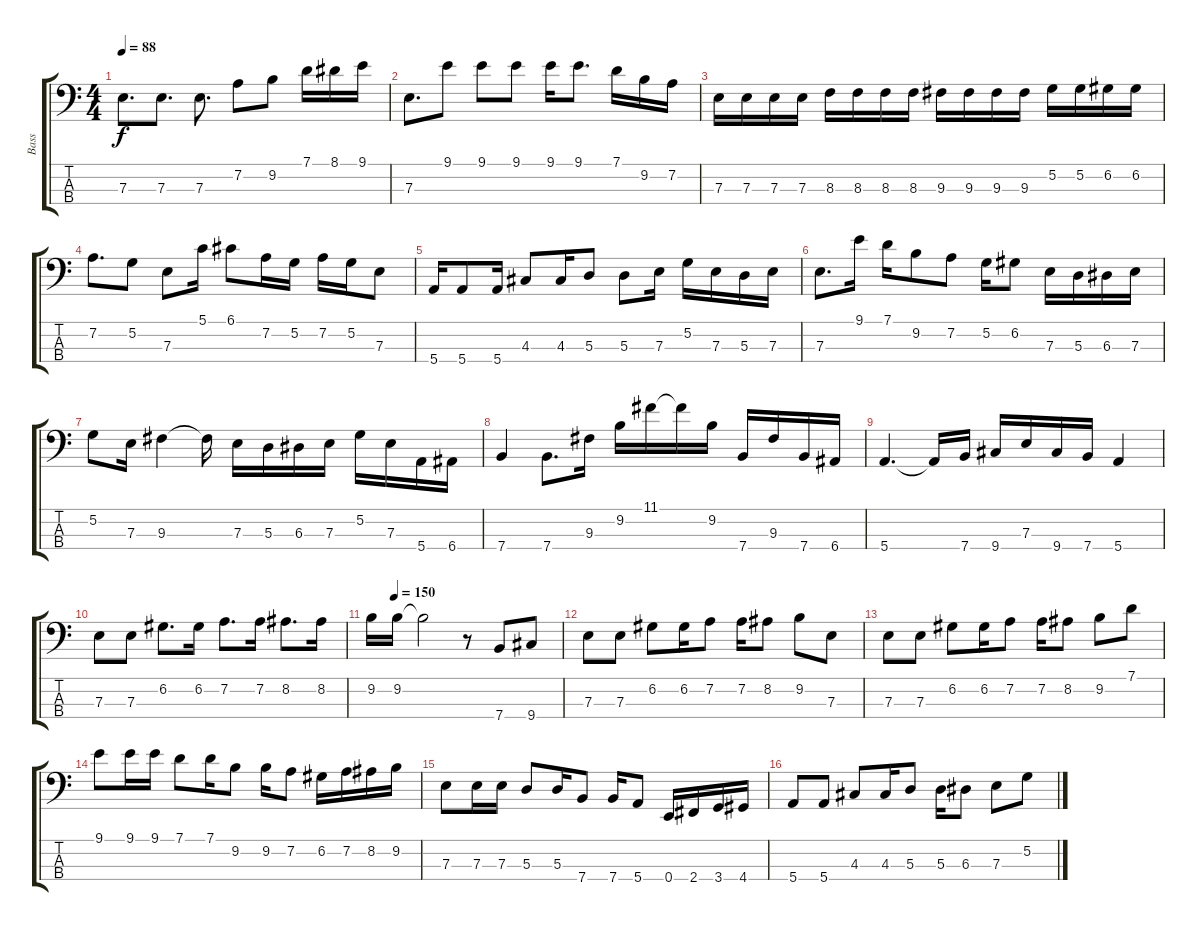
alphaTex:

\track ("Bass" "Bass") {instrument electricbassfinger}
\staff {score tabs}
\tuning (G2 D2 A1 E1) {hide}
\ts (4 4)
\tempo 88
\clef f4
\ks c
7.3.8{d dy f} 7.3.8{d} 7.3.8{d} 7.2.8 9.2.8 7.1.16 8.1.16 9.1.16 |
7.3.8{d} 9.1.8 9.1.8 9.1.8 9.1.16 9.1.8{d} 7.1.16 9.2.16 7.2.16 |
7.3.16 7.3.16 7.3.16 7.3.16 8.3.16 8.3.16 8.3.16 8.3.16 9.3.16 9.3.16 9.3.16 9.3.16 5.2.16 5.2.16 6.2.16 6.2.16 |
7.2.8{d} 5.2.8 7.3.8 5.1.16 6.1.8 7.2.16 5.2.16 7.2.16 5.2.16 7.3.8 |
5.4.16 5.4.8 5.4.16 4.3.8 4.3.16 5.3.8 5.3.8 7.3.16 5.2.16 7.3.16 5.3.16 7.3.16 |
7.3.8{d} 9.1.16 7.1.16 9.2.8 7.2.8 5.2.16 6.2.8 7.3.16 5.3.16 6.3.16 7.3.16 |
5.2.8 7.3.16 9.3.4 9.3{t}.16 7.3.16 5.3.16 6.3.16 7.3.16 5.2.16 7.3.16 5.4.16 6.4.16 |
7.4.4 7.4.8{d} 9.3.16 9.2.16 11.1.16 11.1{t}.16 9.2.16 7.4.16 9.3.16 7.4.16 6.4.16 |
5.4.4{d} 5.4{t}.16 7.4.16 9.4.16 7.3.16 9.4.16 7.4.16 5.4.4 |
7.3.8 7.3.8 6.2.8{d} 6.2.16 7.2.8{d} 7.2.16 8.2.8{d} 8.2.16 |
\tempo (150 0.125)
9.2.16 9.2.16 9.2{t}.2 r.8 7.4.8 9.4.8 |
7.3.8 7.3.8 6.2.8 6.2.16 7.2.8 7.2.16 8.2.8 9.2.8 7.3.8 |
7.3.8 7.3.8 6.2.8 6.2.16 7.2.8 7.2.16 8.2.8 9.2.8 7.1.8 |
9.1.8 9.1.16 9.1.16 7.1.8 7.1.16 9.2.8 9.2.16 7.2.8 6.2.16 7.2.16 8.2.16 9.2.16 |
7.3.8 7.3.16 7.3.16 5.3.8 5.3.16 7.4.8 7.4.16 5.4.8 0.4.16 2.4.16 3.4.16 4.4.16 |
5.4.8 5.4.8 4.3.8 4.3.16 5.3.8 5.3.16 6.3.8 7.3.8 5.2.8
